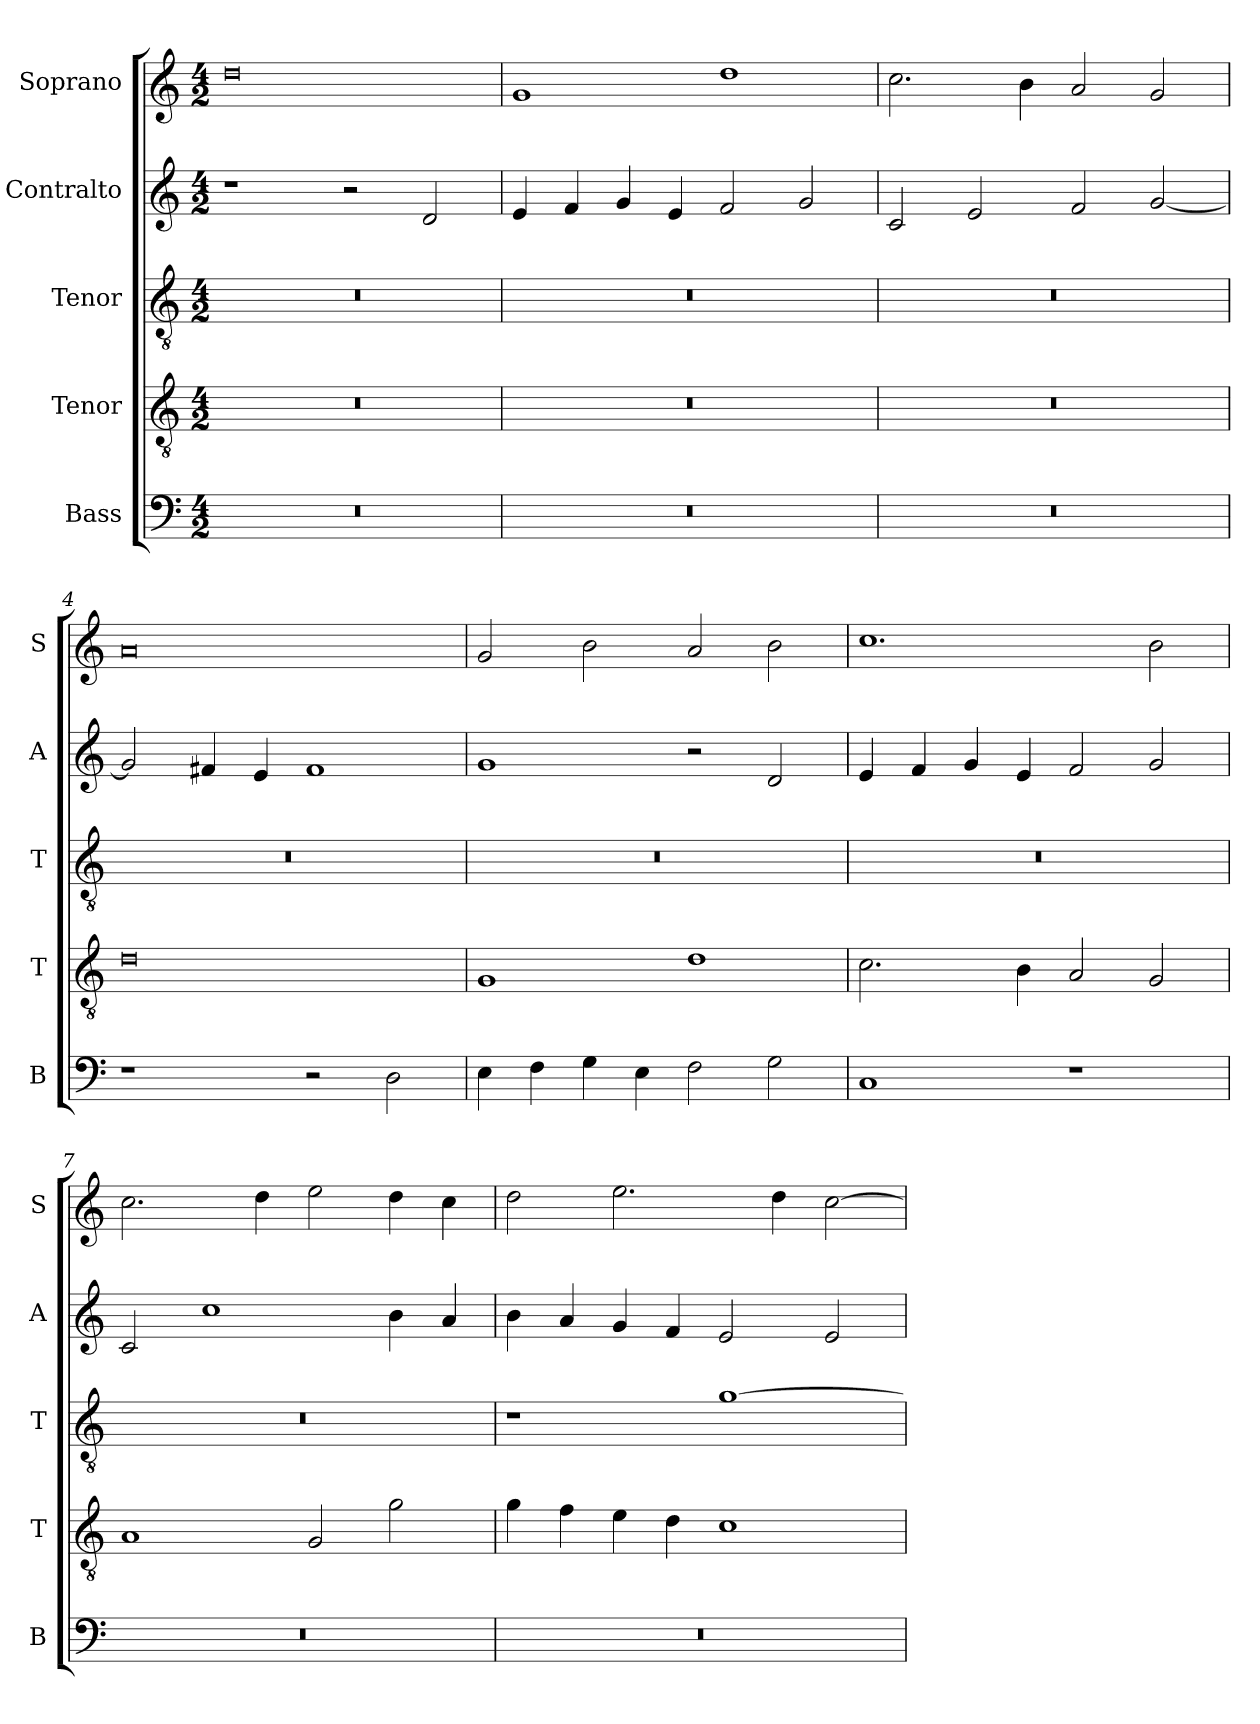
**kern	**kern	**kern	**kern	**kern
*part5	*part4	*part3	*part2	*part1
*staff5	*staff4	*staff3	*staff2	*staff1
*I"Bass	*I"Tenor	*I"Tenor	*I"Contralto	*I"Soprano
*I'B	*I'T	*I'T	*I'A	*I'S
*clefF4	*clefGv2	*clefGv2	*clefG2	*clefG2
*k[]	*k[]	*k[]	*k[]	*k[]
*G:mix	*G:mix	*G:mix	*G:mix	*G:mix
*M4/2	*M4/2	*M4/2	*M4/2	*M4/2
=1	=1	=1	=1	=1
0r	0r	0r	1r	0dd
.	.	.	2r	.
.	.	.	2d	.
=2	=2	=2	=2	=2
0r	0r	0r	4e	1g
.	.	.	4f	.
.	.	.	4g	.
.	.	.	4e	.
.	.	.	2f	1dd
.	.	.	2g	.
=3	=3	=3	=3	=3
0r	0r	0r	2c	2.cc
.	.	.	2e	.
.	.	.	.	4b
.	.	.	2f	2a
.	.	.	[2g	2g
=4	=4	=4	=4	=4
1r	0d	0r	2g]	0a
.	.	.	4f#X	.
.	.	.	4e	.
2r	.	.	1f#	.
2D	.	.	.	.
=5	=5	=5	=5	=5
4E	1G	0r	1g	2g
4F	.	.	.	.
4G	.	.	.	2b
4E	.	.	.	.
2F	1d	.	2r	2a
2G	.	.	2d	2b
=6	=6	=6	=6	=6
1C	2.c	0r	4e	1.cc
.	.	.	4f	.
.	.	.	4g	.
.	4B	.	4e	.
1r	2A	.	2f	.
.	2G	.	2g	2b
=7	=7	=7	=7	=7
0r	1A	0r	2c	2.cc
.	.	.	1cc	.
.	.	.	.	4dd
.	2G	.	.	2ee
.	2g	.	4b	4dd
.	.	.	4a	4cc
=8	=8	=8	=8	=8
0r	4g	1r	4b	2dd
.	4f	.	4a	.
.	4e	.	4g	2.ee
.	4d	.	4f	.
.	1c	[1g	2e	.
.	.	.	.	4dd
.	.	.	2e	[2cc
=	=	=	=	=
*-	*-	*-	*-	*-
